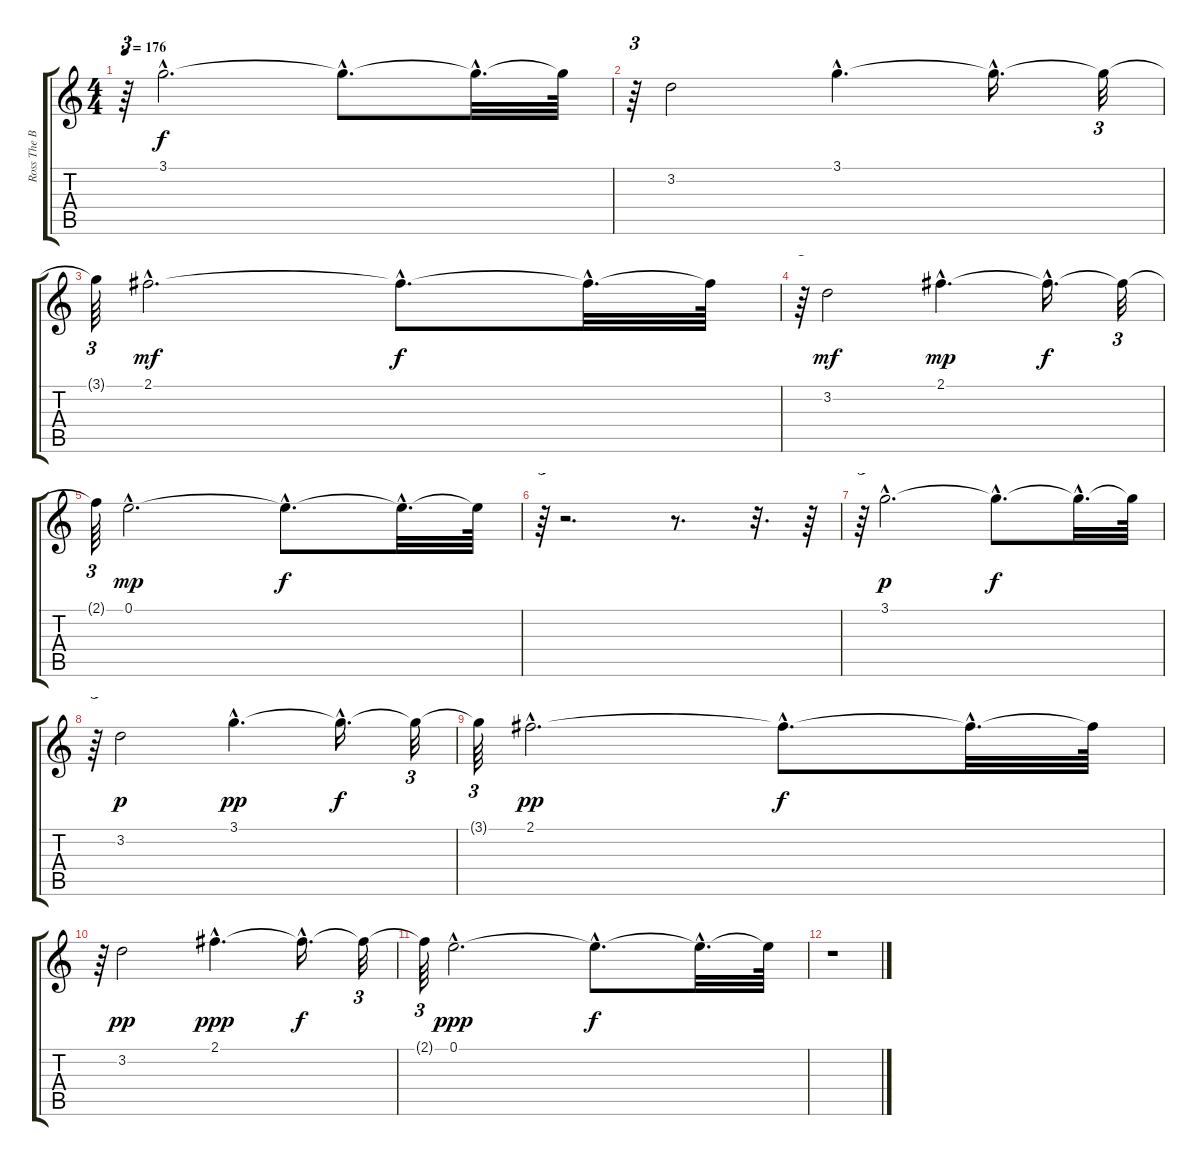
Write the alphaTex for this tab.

\track ("Ross The Boss-Lead" "Ross The B") {instrument distortionguitar}
\staff {score tabs}
\tuning (E4 B3 G3 D3 A2 E2) {hide}
\ts (4 4)
\tempo 176
\clef g2
\ks c
r.64{tu (3 2) dy f} 3.1{hac}.2{d} 3.1{hac t}.8{d} 3.1{hac t}.32{d} 3.1{t}.64 |
r.64{tu (3 2)} 3.2.2 3.1{hac}.4{d} 3.1{hac t}.16{d} 3.1{t}.32{tu (3 2)} |
3.1{t}.64{tu (3 2)} 2.1{hac}.2{d dy mf} 2.1{hac t}.8{d dy f} 2.1{hac t}.32{d} 2.1{t}.64 |
r.64{tu (3 2)} 3.2.2{dy mf} 2.1{hac}.4{d dy mp} 2.1{hac t}.16{d dy f} 2.1{t}.32{tu (3 2)} |
2.1{t}.64{tu (3 2)} 0.1{hac}.2{d dy mp} 0.1{hac t}.8{d dy f} 0.1{hac t}.32{d} 0.1{t}.64 |
r.64{tu (3 2)} r.2{d} r.8{d} r.32{d} r.64 |
r.64{tu (3 2)} 3.1{hac}.2{d dy p} 3.1{hac t}.8{d dy f} 3.1{hac t}.32{d} 3.1{t}.64 |
r.64{tu (3 2)} 3.2.2{dy p} 3.1{hac}.4{d dy pp} 3.1{hac t}.16{d dy f} 3.1{t}.32{tu (3 2)} |
3.1{t}.64{tu (3 2)} 2.1{hac}.2{d dy pp} 2.1{hac t}.8{d dy f} 2.1{hac t}.32{d} 2.1{t}.64 |
r.64{tu (3 2)} 3.2.2{dy pp} 2.1{hac}.4{d dy ppp} 2.1{hac t}.16{d dy f} 2.1{t}.32{tu (3 2)} |
2.1{t}.64{tu (3 2)} 0.1{hac}.2{d dy ppp} 0.1{hac t}.8{d dy f} 0.1{hac t}.32{d} 0.1{t}.64 |
r.1
